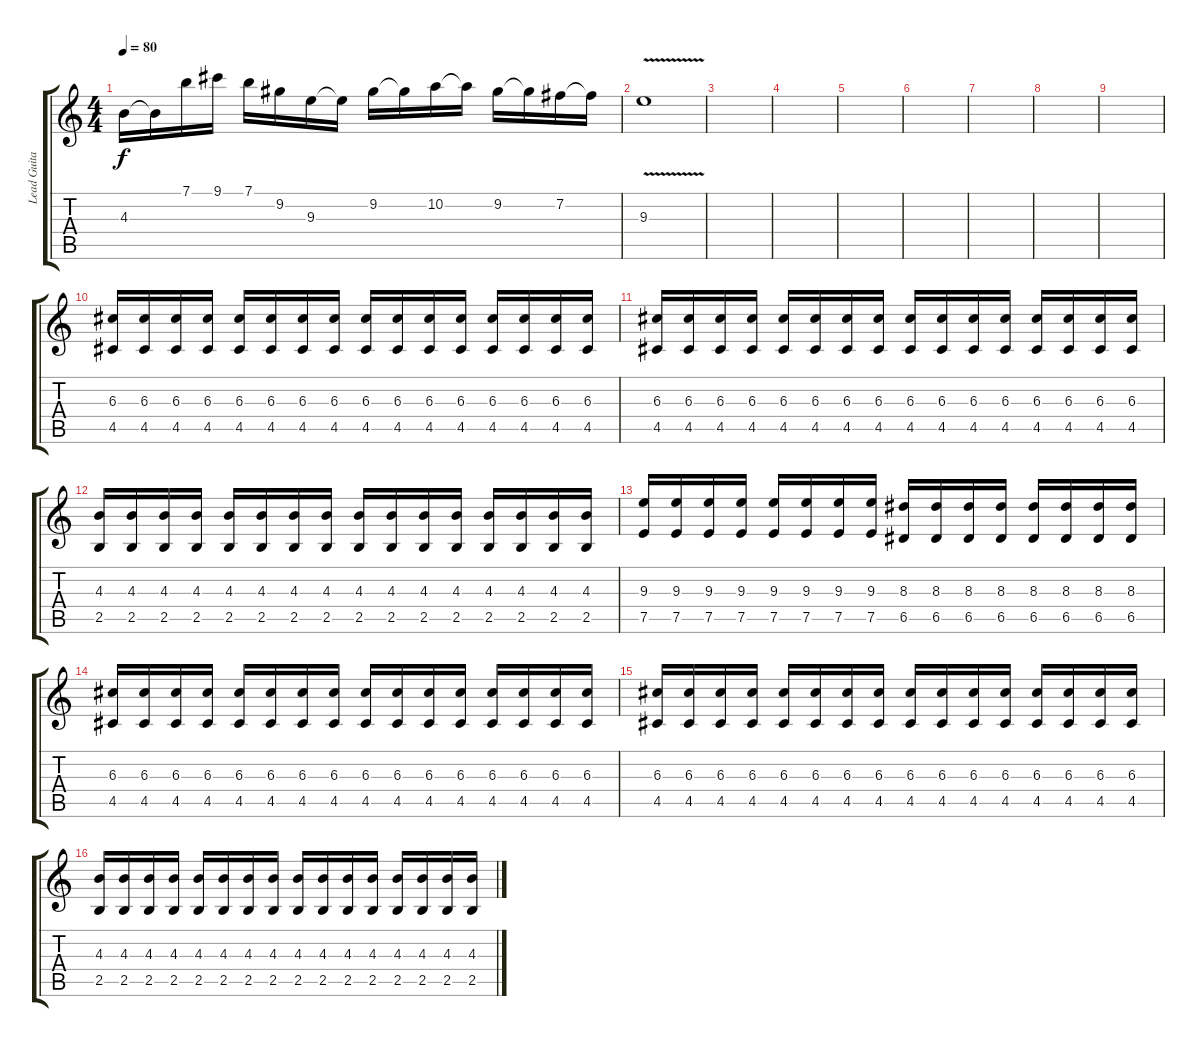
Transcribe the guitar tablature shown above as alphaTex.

\track ("Lead Guitar" "Lead Guita") {instrument distortionguitar}
\staff {score tabs}
\tuning (E4 B3 G3 D3 A2 E2) {hide}
\ts (4 4)
\tempo 80
\clef g2
\ks c
4.3{t}.16{dy f} 4.3{t}.16 7.1.16 9.1.16 7.1.16 9.2.16 9.3.16 9.3{t}.16 9.2.16 9.2{t}.16 10.2.16 10.2{t}.16 9.2.16 9.2{t}.16 7.2.16 7.2{t}.16 |
9.3{v}.1 |
|
|
|
|
|
|
|
(6.3 4.5).16 (6.3 4.5).16 (6.3 4.5).16 (6.3 4.5).16 (6.3 4.5).16 (6.3 4.5).16 (6.3 4.5).16 (6.3 4.5).16 (6.3 4.5).16 (6.3 4.5).16 (6.3 4.5).16 (6.3 4.5).16 (6.3 4.5).16 (6.3 4.5).16 (6.3 4.5).16 (6.3 4.5).16 |
(6.3 4.5).16 (6.3 4.5).16 (6.3 4.5).16 (6.3 4.5).16 (6.3 4.5).16 (6.3 4.5).16 (6.3 4.5).16 (6.3 4.5).16 (6.3 4.5).16 (6.3 4.5).16 (6.3 4.5).16 (6.3 4.5).16 (6.3 4.5).16 (6.3 4.5).16 (6.3 4.5).16 (6.3 4.5).16 |
(4.3 2.5).16 (4.3 2.5).16 (4.3 2.5).16 (4.3 2.5).16 (4.3 2.5).16 (4.3 2.5).16 (4.3 2.5).16 (4.3 2.5).16 (4.3 2.5).16 (4.3 2.5).16 (4.3 2.5).16 (4.3 2.5).16 (4.3 2.5).16 (4.3 2.5).16 (4.3 2.5).16 (4.3 2.5).16 |
(9.3 7.5).16 (9.3 7.5).16 (9.3 7.5).16 (9.3 7.5).16 (9.3 7.5).16 (9.3 7.5).16 (9.3 7.5).16 (9.3 7.5).16 (8.3 6.5).16 (8.3 6.5).16 (8.3 6.5).16 (8.3 6.5).16 (8.3 6.5).16 (8.3 6.5).16 (8.3 6.5).16 (8.3 6.5).16 |
(6.3 4.5).16 (6.3 4.5).16 (6.3 4.5).16 (6.3 4.5).16 (6.3 4.5).16 (6.3 4.5).16 (6.3 4.5).16 (6.3 4.5).16 (6.3 4.5).16 (6.3 4.5).16 (6.3 4.5).16 (6.3 4.5).16 (6.3 4.5).16 (6.3 4.5).16 (6.3 4.5).16 (6.3 4.5).16 |
(6.3 4.5).16 (6.3 4.5).16 (6.3 4.5).16 (6.3 4.5).16 (6.3 4.5).16 (6.3 4.5).16 (6.3 4.5).16 (6.3 4.5).16 (6.3 4.5).16 (6.3 4.5).16 (6.3 4.5).16 (6.3 4.5).16 (6.3 4.5).16 (6.3 4.5).16 (6.3 4.5).16 (6.3 4.5).16 |
(4.3 2.5).16 (4.3 2.5).16 (4.3 2.5).16 (4.3 2.5).16 (4.3 2.5).16 (4.3 2.5).16 (4.3 2.5).16 (4.3 2.5).16 (4.3 2.5).16 (4.3 2.5).16 (4.3 2.5).16 (4.3 2.5).16 (4.3 2.5).16 (4.3 2.5).16 (4.3 2.5).16 (4.3 2.5).16
